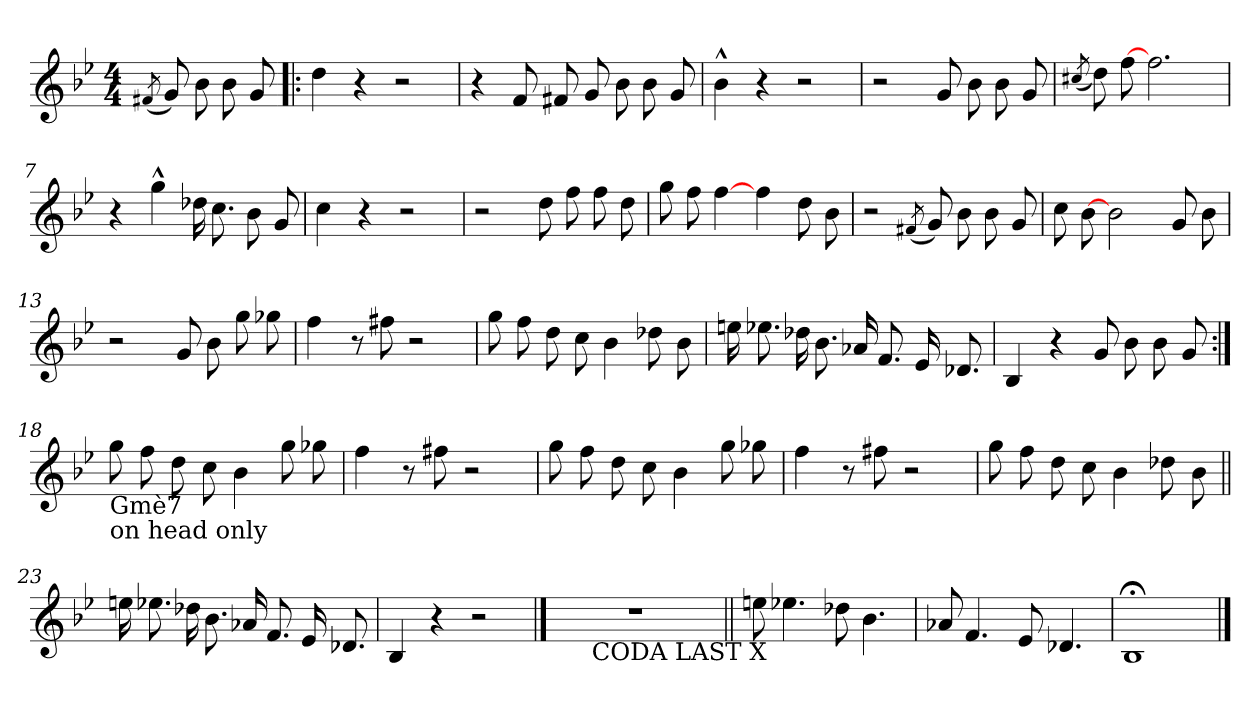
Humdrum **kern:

**kern
*part1
*staff1
*clefG2
*k[b-e-]
*B-:
*M4/4
=1
(8qf#
8gL)
8b-
8b-
8g
=2!|:
4dd
4r
2r
=3
4r
8fL
8f#
8gL
8b-
8b-
8g
=4
4b-^^
4r
2r
=5
2r
8gL
8b-
8b-
8g
!!LO:LB:g=z
=6
(8qcc#
8ddL)
[8ff
2.ff
=7
4r
4gg^^
16dd-LL
8.cc
8b-L
8g
=8
4cc
4r
2r
=9
2r
8ddL
8ff
8ff
8dd
!!LO:LB:g=z
=10
8ggL
8ff
[4ff
4ff
8ddL
8b-
=11
2r
(8qf#
8gL)
8b-
8b-
8g
=12
8ccL
[8b-
2b-
8g
8b-
=13
2r
8gL
8b-
8gg
8gg-
!!LO:LB:g=z
=14
4ff
8r
8ff#
2r
=15
8ggL
8ff
8dd
8cc
4b-
8dd-L
8b-
=16
16eeLL
8.ee-
16dd-LL
8.b-
16a-LL
8.f
16e-LL
8.d-
=17
4B-
4r
8gL
8b-
8b-
8g
!!LO:LB:g=z
=18:|!
!LO:TX:b:t=Gmè7
!LO:TX:b:t=on head only
8ggL
8ff
8dd
8cc
4b-
8ggL
8gg-
=19
4ff
8r
8ff#
2r
=20
8ggL
8ff
8dd
8cc
4b-
8ggL
8gg-
=21
4ff
8r
8ff#
2r
=22
8ggL
8ff
8dd
8cc
4b-
8dd-L
8b-
!!LO:LB:g=z
=23||
16eeLL
8.ee-
16dd-LL
8.b-
16a-LL
8.f
16e-LL
8.d-
=24
4B-
4r
2r
!!LO:LB:g=z
==25
*^
1r	8ryy
.	32ryy
.	512ryy
!	!LO:TX:b:t=CODA LAST X
.	2ryy
.	4ryy
.	16ryy
.	64...ryy
*v	*v
=26||
8eeL
4.ee-
8dd-L
4.b-
=27
8a-L
4.f
8e-L
4.d-
=28
1B-;
==
*-
